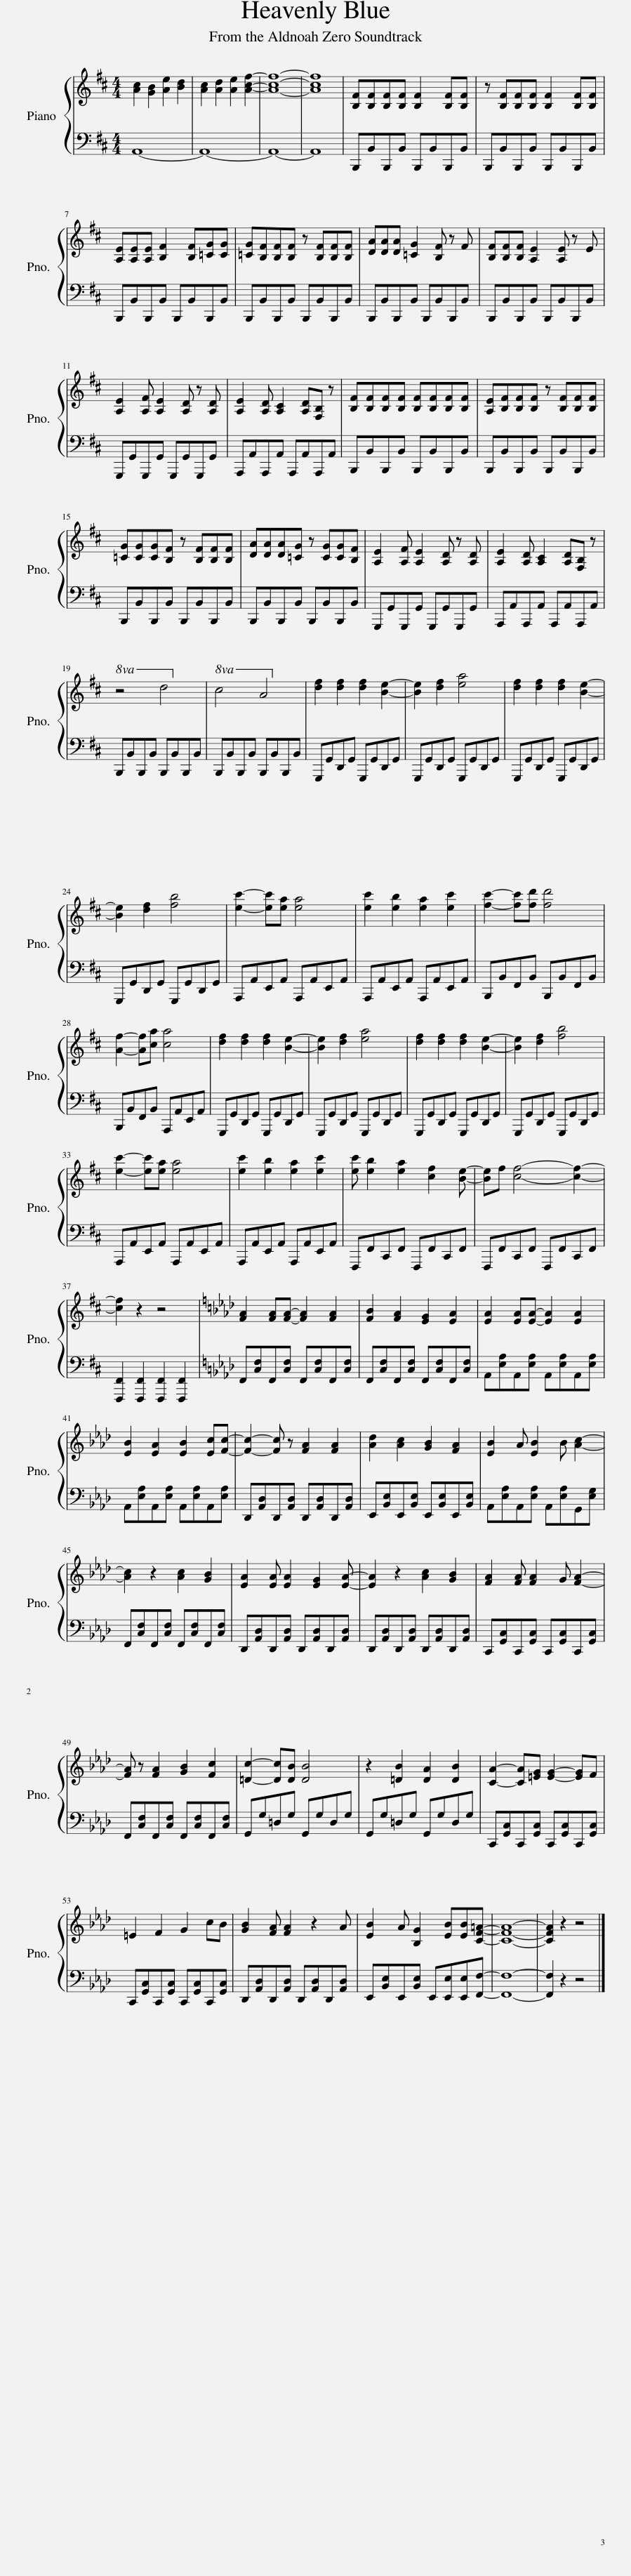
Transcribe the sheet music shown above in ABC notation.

X:1
%%score { 1 | 2 }
L:1/8
M:4/4
I:linebreak $
K:D
V:1 treble
V:2 bass
V:1
 [Ac]2 [GB]2 [Ae]2 [Bd]2 | [Ac]2 [Ad]2 [Ae]2 [Acf]2- | [Acf]8- | [Acf]8 | [B,F][B,F][B,F][B,F] [B,F]2 [B,F][B,F] | %5
 z [B,F][B,F][B,F] [B,F]2 [B,F][B,F] |$ [A,E][A,E][A,E] [B,F]2 [B,F][=CG][CG] | [=CG][B,F][B,F][B,F] z [B,F][B,F][B,F] | [DA][DA][DA] [=CG]2 [B,F] z F | [B,F][B,F][B,F] [A,E]2 [A,E] z E |$ %10
 [A,E]2 [A,F] [A,E]2 [A,D] z [A,D] | [A,E]2 [A,D] [A,C]2 [A,D][F,B,] z | [B,F][B,F][B,F][B,F] [B,F][B,F][B,F][B,F] | [A,E][B,F][B,F][B,F] z [B,F][B,F][B,F] |$ [=CG][CG][CG][B,F] z [B,F][B,F][B,F] | %15
 [DA][DA][DA][=CG] z [CG][CG][B,F] | [A,E]2 [A,F] [A,E]2 [A,D] z [A,D] | [A,E]2 [A,D] [A,C]2 [A,D][F,B,] z |$!8va(! z4 d'4!8va)! |!8va(! c'4 a4!8va)! | %20
 [df]2 [df]2 [df]2 [Be]2- | [Be]2 [df]2 [ea]4 | [df]2 [df]2 [df]2 [Be]2- |$ [Be]2 [df]2 [fb]4 | [ec']2- [ec'][ea] [ea]4 | %25
 [ec']2 [eb]2 [ea]2 [ec']2 | [fc']2- [fc'][fd'] [fd']4 |$ [Af]2- [Af][ca] [ca]4 | [df]2 [df]2 [df]2 [Be]2- | [Be]2 [df]2 [ea]4 | %30
 [df]2 [df]2 [df]2 [Be]2- | [Be]2 [df]2 [fb]4 |$ [ec']2- [ec'][ea] [ea]4 | [ec']2 [eb]2 [ea]2 [ec']2 | [ec'] [eb]2 [ea]2 [cf]2 [Be]- | %35
 [Be]f [cf]4- [cf]2- |$ [cf]2 z2 z4 |[K:Ab] [FA]2 [FA][FA]- [FA]2 [FA]2 | [FB]2 [FA]2 [EG]2 [EA]2 | [EA]2 [EA][EA]- [EA]2 [EA]2 |$ %40
 [EB]2 [EA]2 [EB]2 [Ec][Fc]- | [Fc]2- [Fc] z [FA]2 [FA]2 | [Ad]2 [Ac]2 [GB]2 [FA]2 | [EB]2 A [EB]2 B [Ac]2- |$ [Ac]2 z2 [Ac]2 [GB]2 | %45
 [EA]2 [EA] [EA]2 [EG]2 [EA]- | [EA]2 z2 [Ac]2 [GB]2 | [FA]2 [FA] [FA]2 G [FA]2- |$ [FA] z [FA]2 [GB]2 [Fc]2 | [=Dc]2- [Dc][DB] [DB]4 | %50
 z2 [=DB]2 [DA]2 [DB]2 | [CA]2- [CA][=EG] [EG]2- [EG]F |$ =E2 F2 G2 cB | [GB]2 [FA] [FA]2 z2 A | [EB]2 A [B,G]2 [EB][EB][CF=A]- | %55
 [CFA]8- | [CFA]2 z2 z4 |] %57
V:2
 A,,8- | A,,8- | A,,8- | A,,8 | B,,,B,,B,,,B,, B,,,B,,B,,,B,, | %5
 B,,,B,,B,,,B,, B,,,B,,B,,,B,, |$ B,,,B,,B,,,B,, B,,,B,,B,,,B,, | B,,,B,,B,,,B,, B,,,B,,B,,,B,, | B,,,B,,B,,,B,, B,,,B,,B,,,B,, | B,,,B,,B,,,B,, B,,,B,,B,,,B,, |$ %10
 G,,,G,,G,,,G,, G,,,G,,G,,,G,, | A,,,A,,A,,,A,, A,,,A,,A,,,A,, | B,,,B,,B,,,B,, B,,,B,,B,,,B,, | B,,,B,,B,,,B,, B,,,B,,B,,,B,, |$ B,,,B,,B,,,B,, B,,,B,,B,,,B,, | %15
 B,,,B,,B,,,B,, B,,,B,,B,,,B,, | G,,,G,,G,,,G,, G,,,G,,G,,,G,, | A,,,A,,A,,,A,, A,,,A,,A,,,A,, |$ B,,,B,,B,,,B,, B,,,B,,B,,,B,, | B,,,B,,B,,,B,, B,,,B,,B,,,B,, | %20
 G,,,G,,D,,G,, G,,,G,,D,,G,, | G,,,G,,D,,G,, G,,,G,,D,,G,, | G,,,G,,D,,G,, G,,,G,,D,,G,, |$ G,,,G,,D,,G,, G,,,G,,D,,G,, | A,,,A,,E,,A,, A,,,A,,E,,A,, | %25
 A,,,A,,E,,A,, A,,,A,,E,,A,, | B,,,B,,F,,B,, B,,,B,,F,,B,, |$ B,,,B,,F,,B,, A,,,A,,E,,A,, | G,,,G,,D,,G,, G,,,G,,D,,G,, | G,,,G,,D,,G,, G,,,G,,D,,G,, | %30
 G,,,G,,D,,G,, G,,,G,,D,,G,, | G,,,G,,D,,G,, G,,,G,,D,,G,, |$ A,,,A,,E,,A,, A,,,A,,E,,A,, | A,,,A,,E,,A,, A,,,A,,E,,A,, | F,,,F,,C,,F,, F,,,F,,C,,F,, | %35
 F,,,F,,C,,F,, F,,,F,,C,,F,, |$ [F,,,F,,]2 [F,,,F,,]2 [F,,,F,,]2 [F,,,F,,]2 |[K:Ab] F,,[C,F,]F,,[C,F,] F,,[C,F,]F,,[C,F,] | F,,[C,F,]F,,[C,F,] F,,[C,F,]F,,[C,F,] | A,,[E,A,]A,,[E,A,] A,,[E,A,]A,,[E,A,] |$ %40
 A,,[E,A,]A,,[E,A,] A,,[E,A,]A,,[E,A,] | D,,[A,,D,]D,,[A,,D,] D,,[A,,D,]D,,[A,,D,] | E,,[B,,E,]E,,[B,,E,] E,,[B,,E,]E,,[B,,E,] | A,,[E,A,]A,,[E,A,] A,,[E,A,]G,,[E,G,] |$ F,,[C,F,]F,,[C,F,] F,,[C,F,]F,,[C,F,] | %45
 D,,[A,,D,]D,,[A,,D,] D,,[A,,D,]D,,[A,,D,] | D,,[A,,D,]D,,[A,,D,] D,,[A,,D,]D,,[A,,D,] | C,,[G,,C,]C,,[G,,C,] C,,[G,,C,]C,,[G,,C,] |$ F,,[C,F,]F,,[C,F,] F,,[C,F,]F,,[C,F,] | G,,G,=D,G, G,,G,D,G, | %50
 G,,G,=D,G, G,,G,D,G, | C,,[G,,C,]C,,[G,,C,] C,,[G,,C,]C,,[G,,C,] |$ C,,[G,,C,]C,,[G,,C,] C,,[G,,C,]C,,[G,,C,] | D,,[A,,D,]D,,[A,,D,] D,,[A,,D,]D,,[A,,D,] | E,,[B,,E,]E,,[B,,E,] E,,[E,,E,][E,,E,][F,,F,]- | %55
 [F,,F,]8- | [F,,F,]2 z2 z4 |] %57
